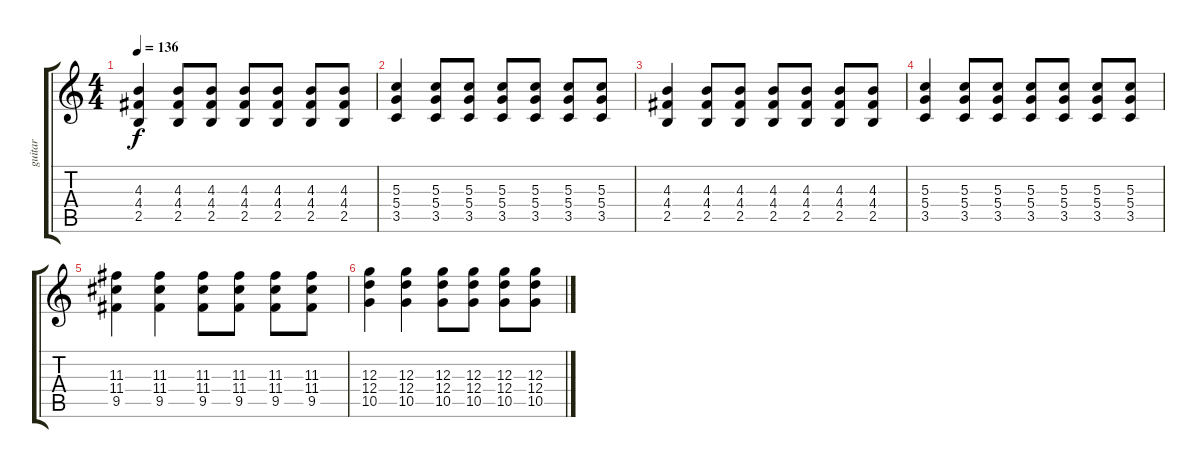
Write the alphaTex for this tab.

\track ("guitar" "guitar") {instrument acousticguitarsteel}
\staff {score tabs}
\tuning (E4 B3 G3 D3 A2 E2) {hide}
\ts (4 4)
\tempo 136
\clef g2
\ks c
(4.3 4.4 2.5).4{dy f} (4.3 4.4 2.5).8 (4.3 4.4 2.5).8 (4.3 4.4 2.5).8 (4.3 4.4 2.5).8 (4.3 4.4 2.5).8 (4.3 4.4 2.5).8 |
(5.3 5.4 3.5).4 (5.3 5.4 3.5).8 (5.3 5.4 3.5).8 (5.3 5.4 3.5).8 (5.3 5.4 3.5).8 (5.3 5.4 3.5).8 (5.3 5.4 3.5).8 |
(4.3 4.4 2.5).4 (4.3 4.4 2.5).8 (4.3 4.4 2.5).8 (4.3 4.4 2.5).8 (4.3 4.4 2.5).8 (4.3 4.4 2.5).8 (4.3 4.4 2.5).8 |
(5.3 5.4 3.5).4 (5.3 5.4 3.5).8 (5.3 5.4 3.5).8 (5.3 5.4 3.5).8 (5.3 5.4 3.5).8 (5.3 5.4 3.5).8 (5.3 5.4 3.5).8 |
(11.3 11.4 9.5).4 (11.3 11.4 9.5).4 (11.3 11.4 9.5).8 (11.3 11.4 9.5).8 (11.3 11.4 9.5).8 (11.3 11.4 9.5).8 |
(12.3 12.4 10.5).4 (12.3 12.4 10.5).4 (12.3 12.4 10.5).8 (12.3 12.4 10.5).8 (12.3 12.4 10.5).8 (12.3 12.4 10.5).8
